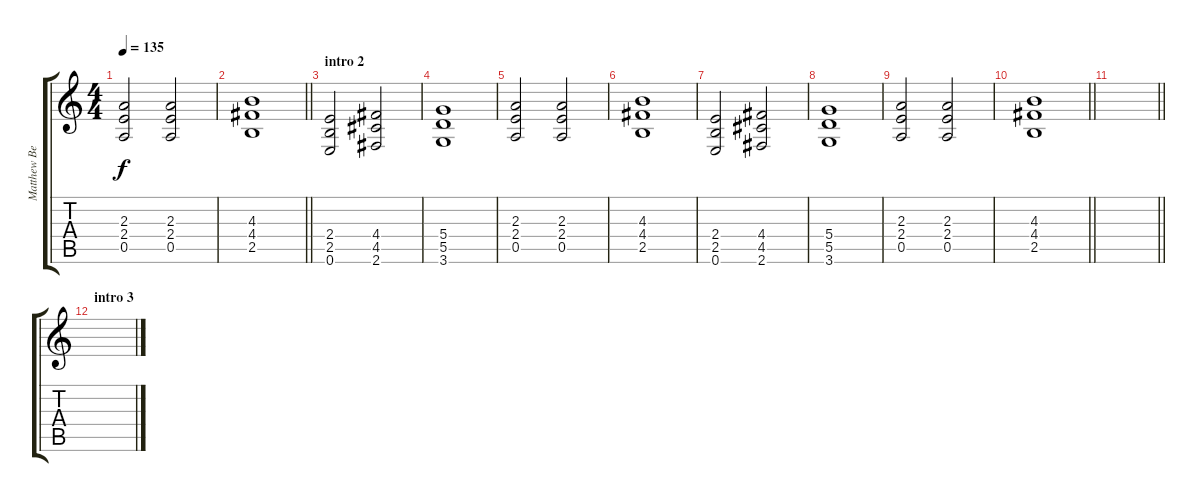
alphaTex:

\track ("Matthew Bellamy (Guitar 2)" "Matthew Be") {instrument distortionguitar}
\staff {score tabs}
\tuning (E4 B3 G3 D3 A2 E2) {hide}
\ts (4 4)
\tempo 135
\clef g2
\ks c
(2.3 2.4 0.5).2{dy f} (2.3 2.4 0.5).2 |
\barLineRight lightlight
(4.3 4.4 2.5).1 |
\section ("" "intro 2")
(2.4 2.5 0.6).2 (4.4 4.5 2.6).2 |
(5.4 5.5 3.6).1 |
(2.3 2.4 0.5).2 (2.3 2.4 0.5).2 |
(4.3 4.4 2.5).1 |
(2.4 2.5 0.6).2 (4.4 4.5 2.6).2 |
(5.4 5.5 3.6).1 |
(2.3 2.4 0.5).2 (2.3 2.4 0.5).2 |
\barLineRight lightlight
(4.3 4.4 2.5).1 |
\barLineRight lightlight
|
\section ("" "intro 3")
